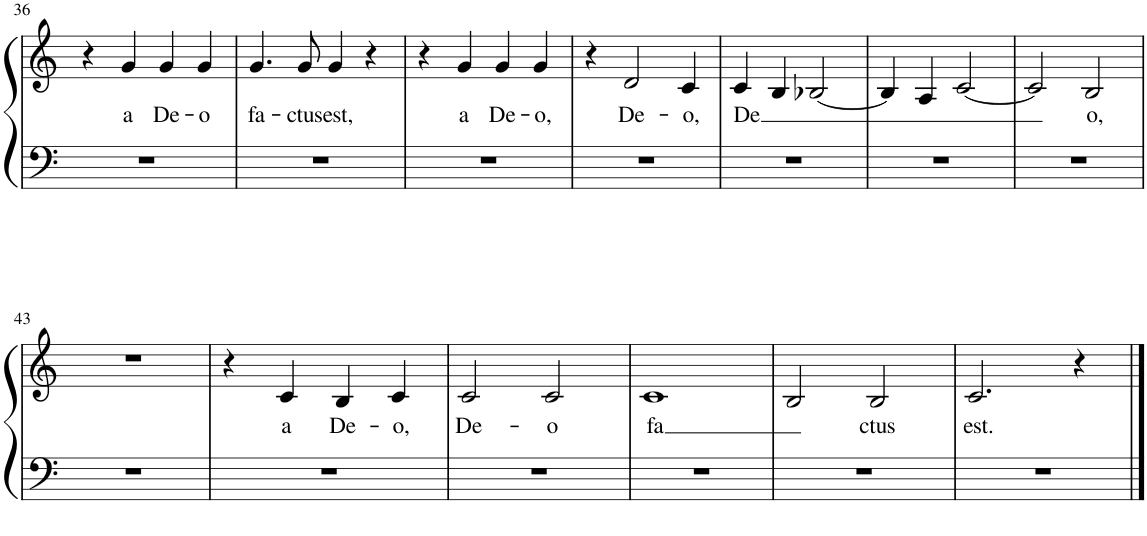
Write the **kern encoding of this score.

**kern	**kern	**text
*part1	*part1	*part1
*staff2	*staff1	*staff1
*I"Piano	*	*
*I'Pno.	*	*
!!LO:PB:g=z
*clefF4	*clefG2	*
*k[]	*k[]	*
*M4/4	*M4/4	*
*met(c)	*met(c)	*
=36	=36	=36
1r	4r	.
!	!	!LO:LY:b
.	4g/	a
!	!	!LO:LY:b
.	4g/	De-
!	!	!LO:LY:b
.	4g/	-o
=37	=37	=37
!	!	!LO:LY:b
1r	4.g/	fa-
!	!	!LO:LY:b
.	8g/	-ctus
!	!	!LO:LY:b
.	4g/	est,
.	4r	.
=38	=38	=38
1r	4r	.
!	!	!LO:LY:b
.	4g/	a
!	!	!LO:LY:b
.	4g/	De-
!	!	!LO:LY:b
.	4g/	-o,
=39	=39	=39
1r	4r	.
!	!	!LO:LY:b
.	2d/	De-
!	!	!LO:LY:b
.	4c/	-o,
=40	=40	=40
!	!	!LO:LY:b
1r	4c/	De
.	4B/	.
.	[2B-X/	.
=41	=41	=41
1r	4B-/]	.
.	4A/	.
.	[2c/	.
=42	=42	=42
1r	2c/]	.
!	!	!LO:LY:b
.	2B/	o,
!!LO:LB:g=z
=43	=43	=43
1r	1r	.
=44	=44	=44
1r	4r	.
!	!	!LO:LY:b
.	4c/	a
!	!	!LO:LY:b
.	4B/	De-
!	!	!LO:LY:b
.	4c/	-o,
=45	=45	=45
!	!	!LO:LY:b
1r	2c/	De-
!	!	!LO:LY:b
.	2c/	-o
=46	=46	=46
!	!	!LO:LY:b
1r	1c	fa
=47	=47	=47
1r	2B/	.
!	!	!LO:LY:b
.	2B/	ctus
=48	=48	=48
!	!	!LO:LY:b
1r	2.c/	est.
.	4r	.
==	==	==
*-	*-	*-
